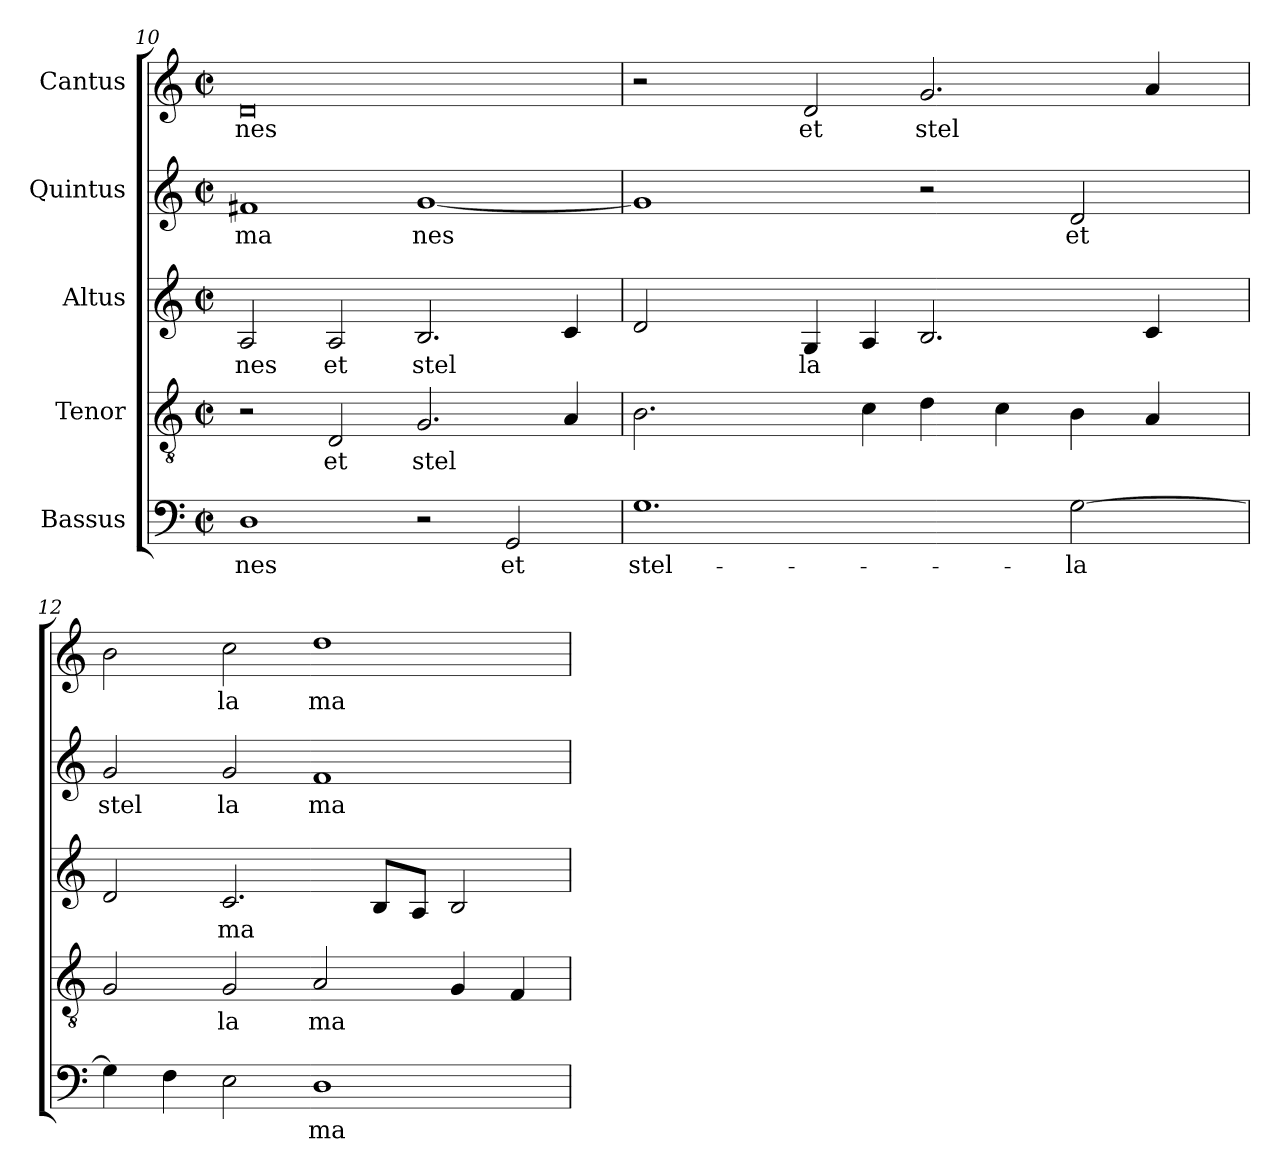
**kern	**text	**kern	**text	**kern	**text	**kern	**text	**kern	**text
*part5	*part5	*part4	*part4	*part3	*part3	*part2	*part2	*part1	*part1
*staff5	*staff5	*staff4	*staff4	*staff3	*staff3	*staff2	*staff2	*staff1	*staff1
*I"Bassus	*	*I"Tenor	*	*I"Altus	*	*I"Quintus	*	*I"Cantus	*
*clefF4	*	*clefGv2	*	*clefG2	*	*clefG2	*	*clefG2	*
*M2/2	*	*M2/2	*	*M2/2	*	*M2/2	*	*M2/2	*
*met(c|)	*	*met(c|)	*	*met(c|)	*	*met(c|)	*	*met(c|)	*
=10	=10	=10	=10	=10	=10	=10	=10	=10	=10
!	!LO:LY:b:cj	!	!	!	!LO:LY:b:cj	!	!LO:LY:b:cj	!	!LO:LY:b:cj
1D	nes	2r	.	2A/	nes	1f#X	ma	0d	-nes
!	!	!	!LO:LY:b:cj	!	!LO:LY:b:cj	!	!	!	!
.	.	2D/	et	2A/	et	.	.	.	.
!	!	!	!LO:LY:b	!	!LO:LY:b	!	!LO:LY:b:cj	!	!
2r	.	2.G/	stel	2.B/	stel	[>1g	nes	.	.
!	!LO:LY:b:cj	!	!	!	!	!	!	!	!
2GG/	et	.	.	.	.	.	.	.	.
.	.	4A/	.	4c/	.	.	.	.	.
!!LO:LB:g=z
=11	=11	=11	=11	=11	=11	=11	=11	=11	=11
!	!LO:LY:b:cj	!	!	!	!	!	!	!	!
*	*	*^	*	*	*	*	*	*	*
*	*	*	*^	*	*	*	*	*	*	*
1.G	stel-	2.B\	16ryy	4ryy	.	2d/	.	1g]	.	2r	.
.	.	.	64ryy	.	.	.	.	.	.	.	.
.	.	.	1ryy	.	.	.	.	.	.	.	.
.	.	.	.	8ryy	.	.	.	.	.	.	.
.	.	.	.	32.ryy	.	.	.	.	.	.	.
.	.	.	.	1ryy	.	.	.	.	.	.	.
!	!	!	!	!	!	!	!LO:LY:b:cj	!	!	!	!LO:LY:b:cj
.	.	.	.	.	.	4G/	la	.	.	2d/	et
.	.	4c\	.	.	.	4A/	.	.	.	.	.
!	!	!	!	!	!	!	!	!	!	!	!LO:LY:b
.	.	4d\	.	.	.	2.B/	.	2r	.	2.g/	stel
.	.	.	2ryy	.	.	.	.	.	.	.	.
.	.	4c\	.	.	.	.	.	.	.	.	.
.	.	.	.	2ryy	.	.	.	.	.	.	.
!	!LO:LY:b:cj	!	!	!	!	!	!	!	!LO:LY:b:cj	!	!
[>2G\	-la	4B\	.	.	.	.	.	2d/	et	.	.
.	.	.	4ryy	.	.	.	.	.	.	.	.
.	.	4A/	.	.	.	4c/	.	.	.	4a/	.
.	.	.	8ryy	.	.	.	.	.	.	.	.
.	.	.	.	16ryy	.	.	.	.	.	.	.
.	.	.	32.ryy	.	.	.	.	.	.	.	.
.	.	.	.	64ryy	.	.	.	.	.	.	.
=12	=12	=12	=12	=12	=12	=12	=12	=12	=12	=12	=12
!	!	!	!	!	!	!	!	!	!LO:LY:b:cj	!	!
*	*	*v	*v	*v	*	*	*	*	*	*	*
4G\]	.	2G/	.	2d/	.	2g/	stel	2b\	.
4F\	.	.	.	.	.	.	.	.	.
!	!	!	!LO:LY:b:cj	!	!LO:LY:b	!	!LO:LY:b:cj	!	!LO:LY:b:cj
2E\	.	2G/	la	2.c/	ma	2g/	la	2cc\	la
!	!LO:LY:b:cj	!	!LO:LY:b	!	!	!	!LO:LY:b:cj	!	!LO:LY:b:cj
1D	ma-	2A/	ma	.	.	1f	ma	1dd	ma
.	.	.	.	8B/L	.	.	.	.	.
.	.	.	.	8A/J	.	.	.	.	.
.	.	4G/	.	2B/	.	.	.	.	.
.	.	4F/	.	.	.	.	.	.	.
=	=	=	=	=	=	=	=	=	=
*-	*-	*-	*-	*-	*-	*-	*-	*-	*-
